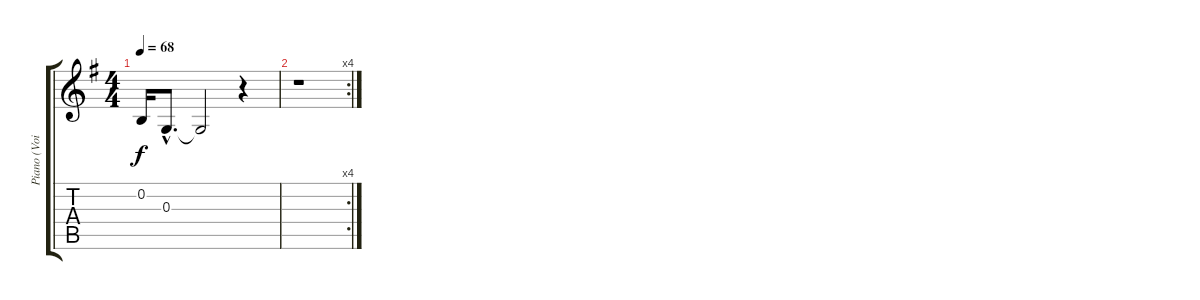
\track ("Piano (Voice)" "Piano (Voi") {instrument electricpiano2}
\staff {score tabs}
\tuning (E4 B3 G3 D3 A2 E2) {hide}
\ts (4 4)
\tempo 68
\clef g2
\ks g
0.2{t}.16{dy f} 0.3{hac}.8{d} 0.3{t}.2 r.4 |
\rc 4
r.1
